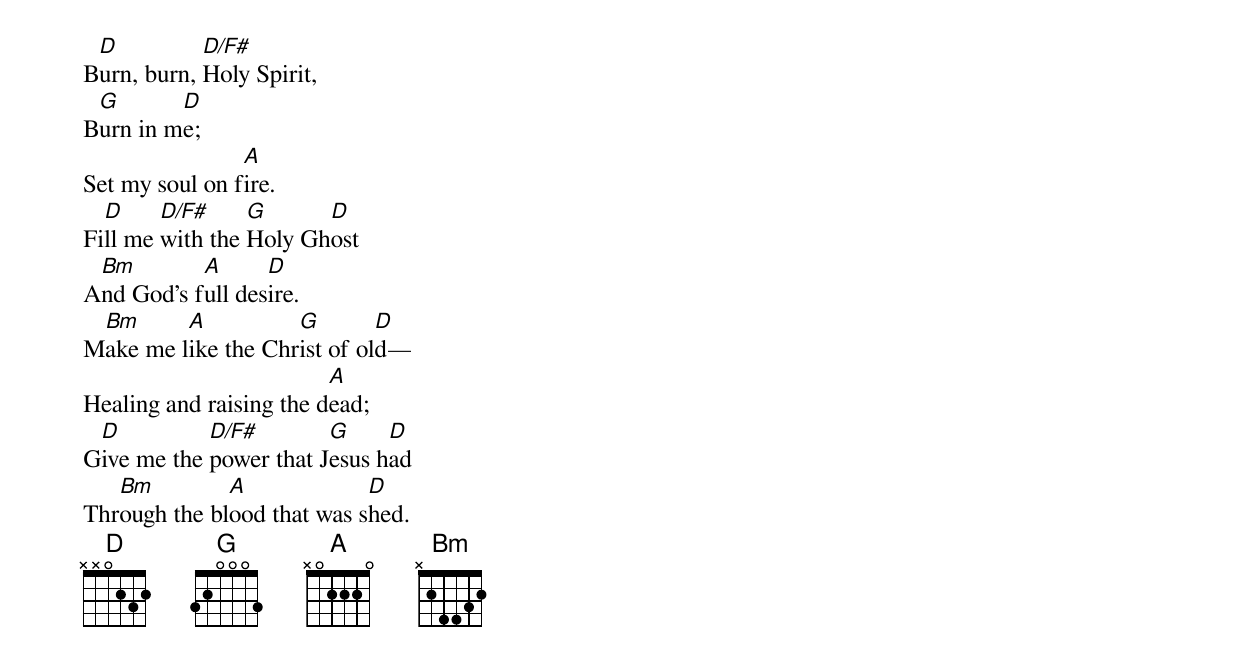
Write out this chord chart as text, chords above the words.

 D          D/F#
Burn, burn, Holy Spirit,
 G       D
Burn in me;
                A
Set my soul on fire.
  D     D/F#     G      D
Fill me with the Holy Ghost
 Bm        A      D
And God’s full desire.
 Bm      A          G        D
Make me like the Christ of old—
                         A
Healing and raising the dead;
 D          D/F#        G     D
Give me the power that Jesus had
   Bm         A             D
Through the blood that was shed.
